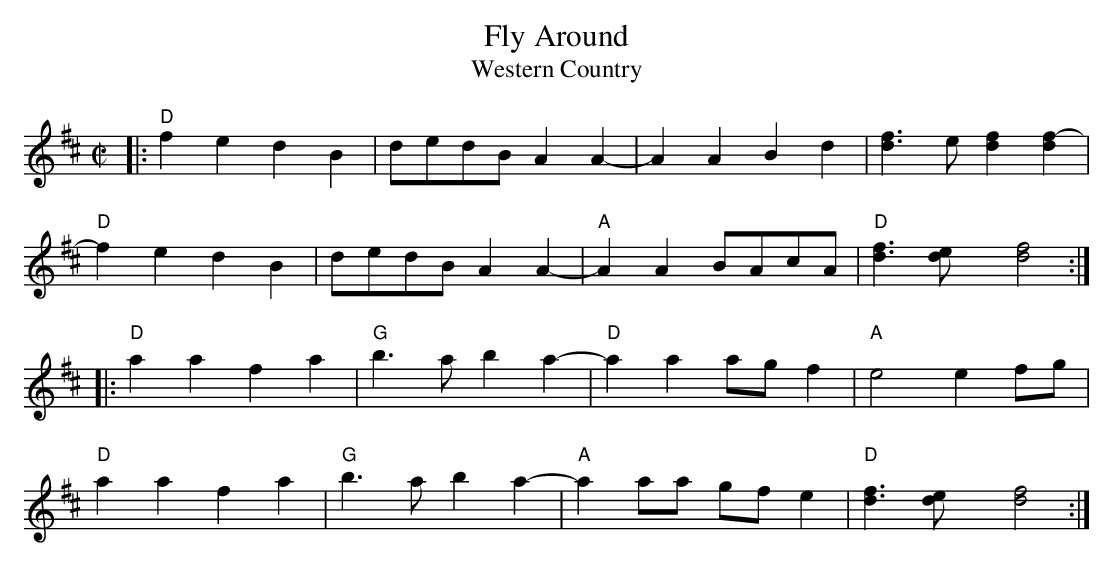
X:1
T:Fly Around
T:Western Country
M:C|
K:D
|:"D"f2 e2d2B2|dedB A2 A2-|A2A2B2d2|[f2d2]>e2 [f2d2][f2-d2]|
"D"f2 e2 d2 B2|dedB A2 A2-|"A"A2A2BAcA|"D"[f2d2]>[e2d2] x[f4d4]:|
|:"D"a2a2f2a2|"G"b2>a2b2a2-|"D"a2a2agf2|"A"e4e2fg|
"D"a2a2f2a2|"G"b2>a2b2a2-|"A"a2aa gfe2|"D"[f2d2]>[e2d2] x[f4d4]:|
